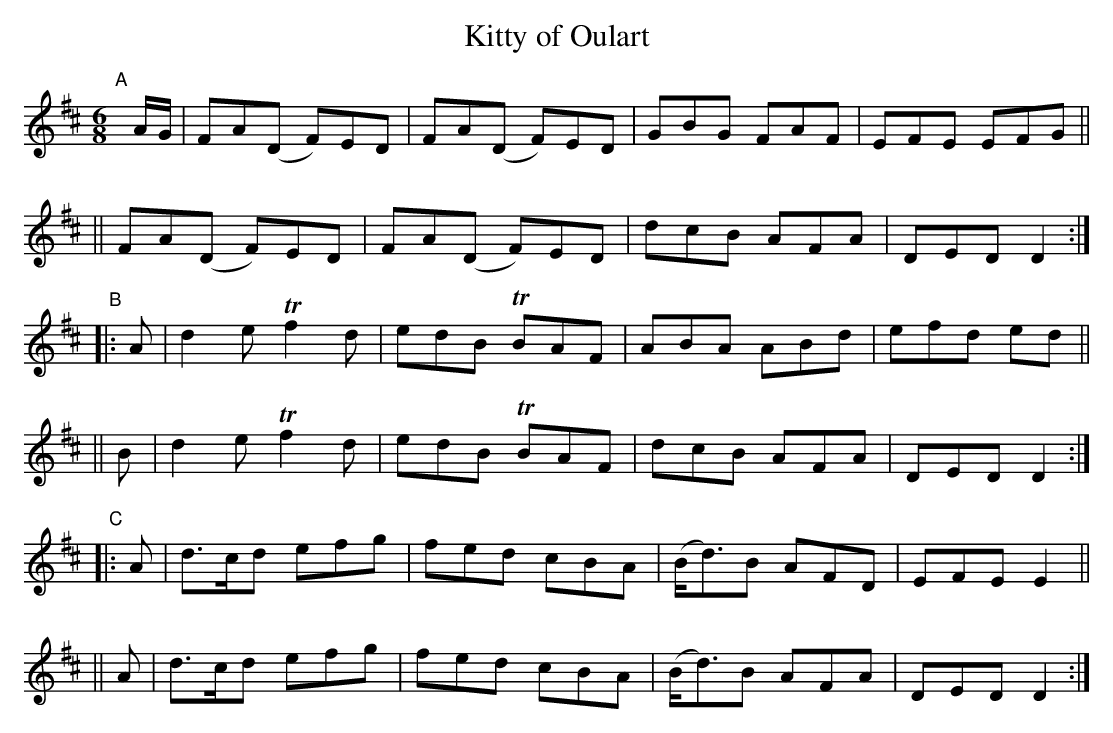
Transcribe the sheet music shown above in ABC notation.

X:1
T: Kitty of Oulart
M: 6/8
L: 1/8
K: D
"^A"[|] A/G/ \
 | FA(D F)ED | FA(D F)ED | GBG FAF | EFE EFG ||
|| FA(D F)ED | FA(D F)ED | dcB AFA | DED D2 :|
"^B"\
|: A | d2e Tf2d | edB TBAF | ABA ABd | efd ed ||
|| B | d2e Tf2d | edB TBAF | dcB AFA | DED D2 :|
"^C"\
|: A | d>cd efg | fed cBA | (B<d)B AFD | EFE E2 ||
|| A | d>cd efg | fed cBA | (B<d)B AFA | DED D2 :|
